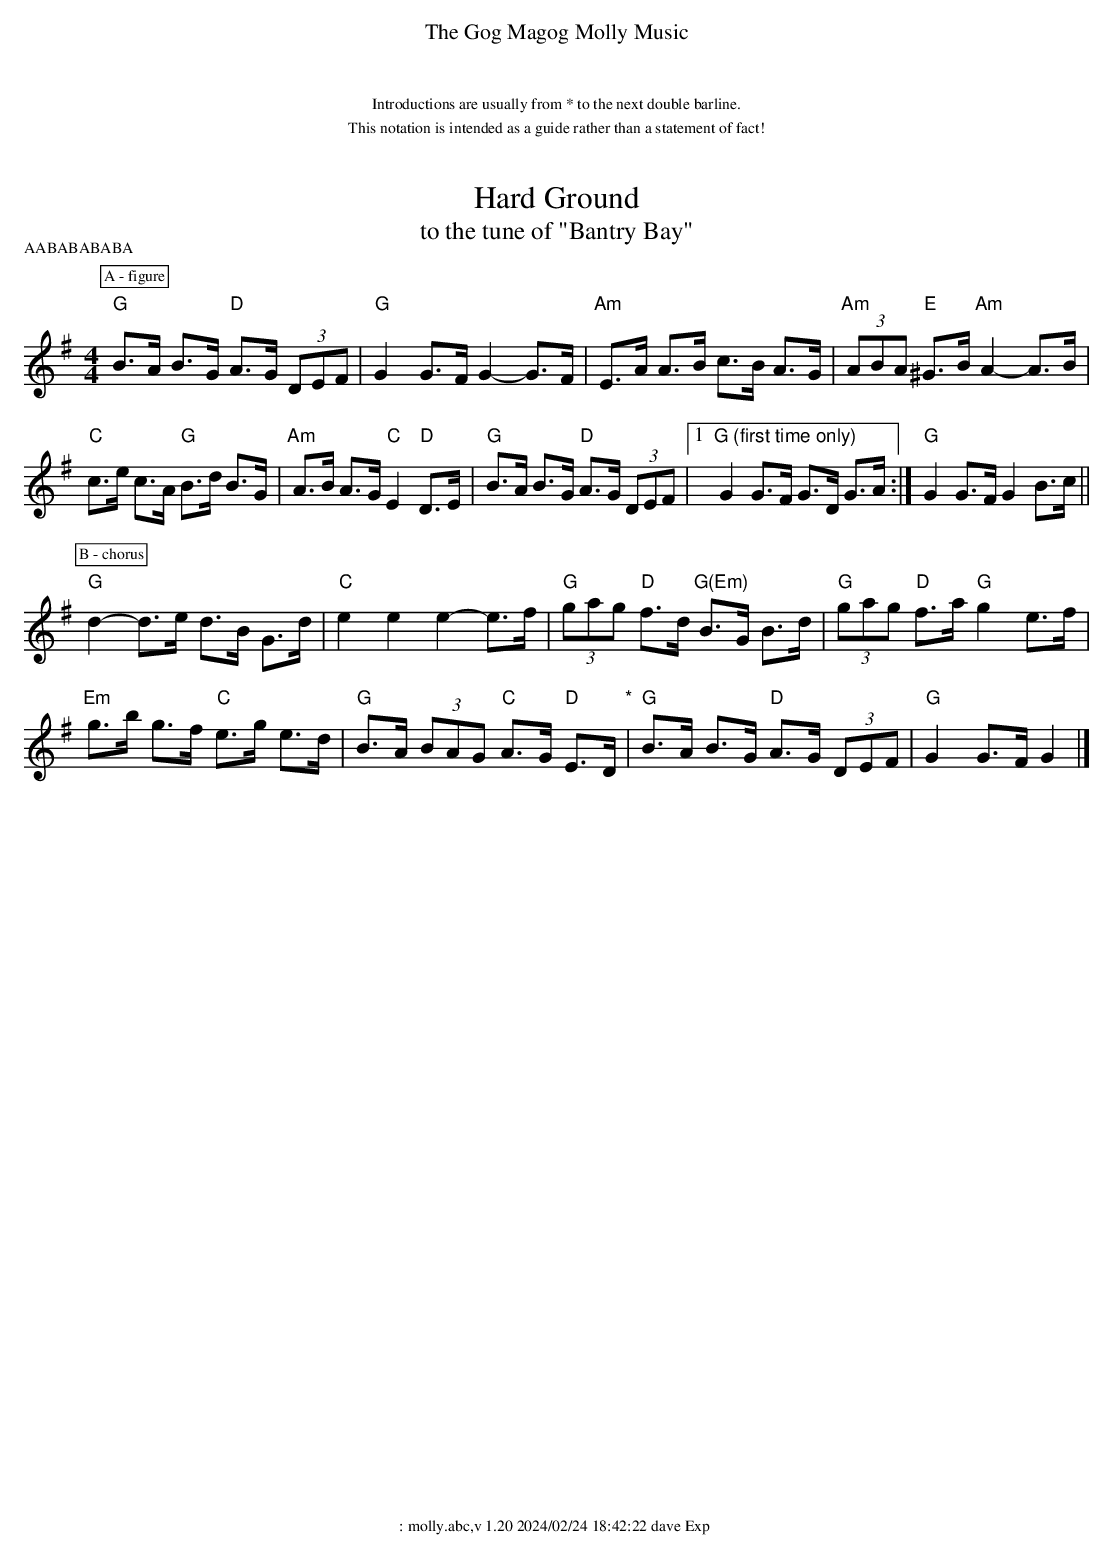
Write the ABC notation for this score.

X:1
T:Hard Ground
T:to the tune of "Bantry Bay"
M:4/4
L:1/8
P:AABABABABA
K:G
P:A - figure
"G"B>A B>G "D"A>G (3DEF|"G"G2 G>F G2-G>F|"Am"E>A A>B c>B A>G|"Am"(3ABA "E"^G>B "Am"A2-A>B|
"C"c>e c>A "G"B>d B>G|"Am"A>B A>G "C"E2 "D"D>E|"G"B>A B>G "D"A>G (3DEF|1"G (first time only)"G2 G>F G>D G>A:|"G"G2 G>F G2 B>c||
P:B - chorus
"G"d2-d>e d>B G>d|"C"e2 e2 e2-e>f|"G"(3gag "D"f>d "G(Em)"B>G B>d|"G"(3gag "D"f>a "G"g2 e>f|
"Em"g>b g>f "C"e>g e>d|"G"B>A (3BAG "C"A>G "D"E>D"*"|"G"B>A B>G "D"A>G (3DEF|"G"G2 G>F G2|]
